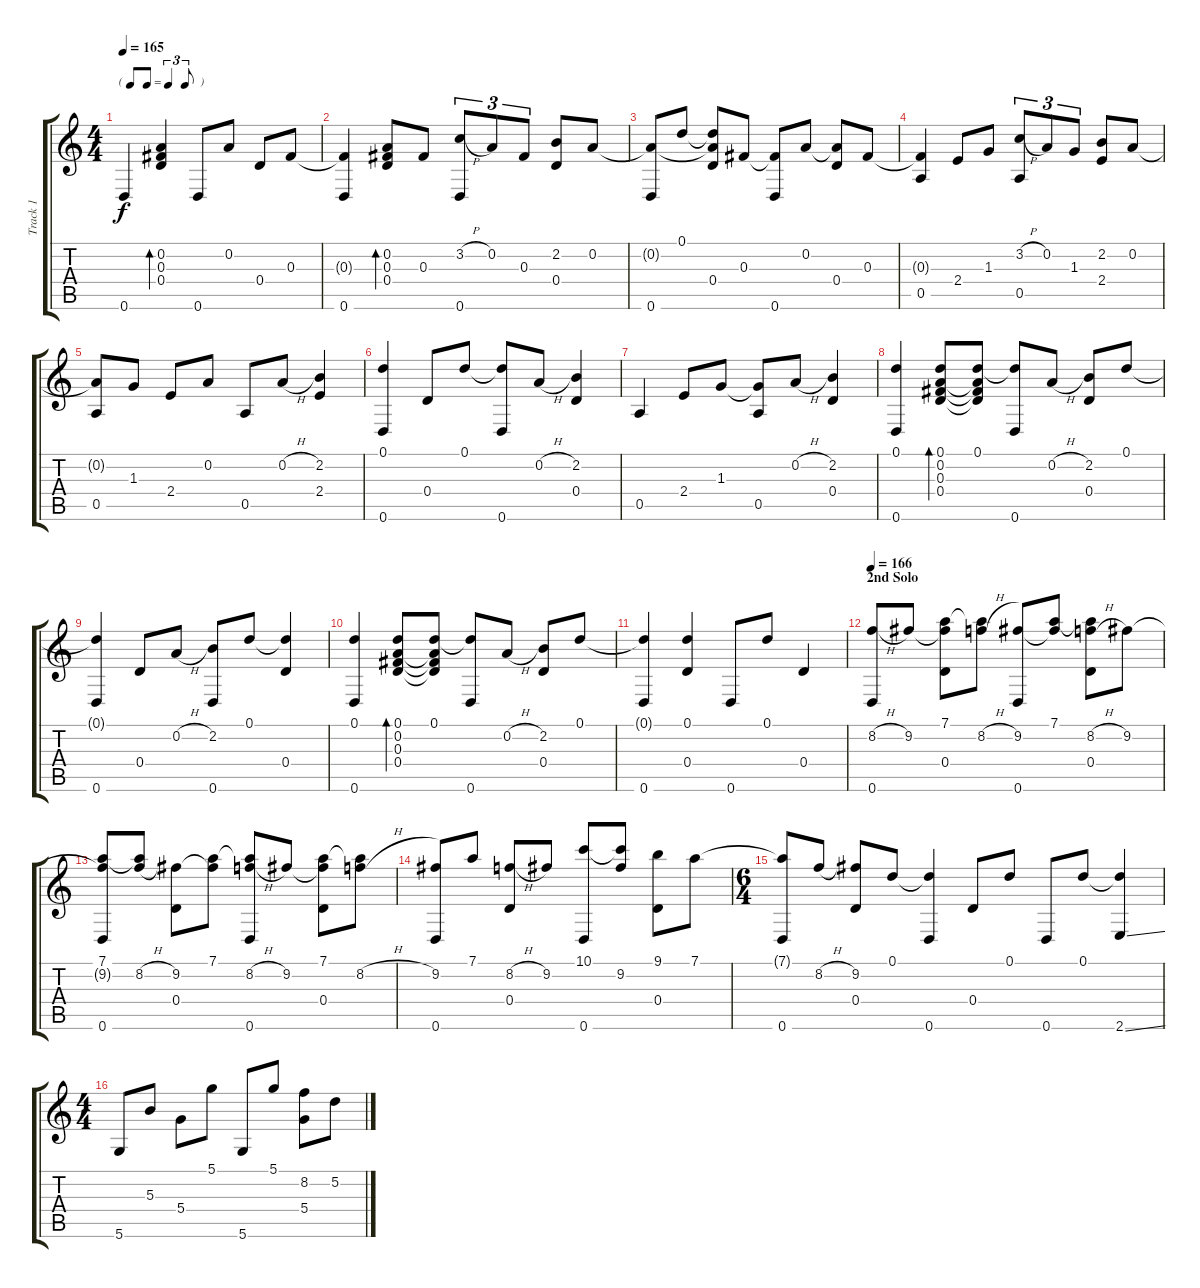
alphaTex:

\track ("Track 1" "Track 1") {instrument acousticguitarsteel}
\staff {score tabs}
\tuning (D4 A3 Gb3 D3 A2 D2) {hide}
\ts (4 4)
\tf triplet8th
\tempo 165
\clef g2
\ks c
0.6.4{dy f} (0.2 0.3 0.4).4{bd 120} 0.6.8 0.2.8 0.4.8 0.3.8 |
(0.3{t} 0.6).4 (0.2 0.3 0.4).8{bd 120} 0.3.8 (3.2{h} 0.6).8{tu (3 2)} 0.2.8{tu (3 2)} 0.3.8{tu (3 2)} (2.2 0.4).8 0.2.8 |
(0.2{t} 0.6).8 0.1.8 (0.1{t} 0.2{t} 0.4).8 0.3.8 (0.3{t} 0.6).8 0.2.8 (0.2{t} 0.4).8 0.3.8 |
(0.3{t} 0.5).4 2.4.8 1.3.8 (3.2{h} 0.5).8{tu (3 2)} 0.2.8{tu (3 2)} 1.3.8{tu (3 2)} (2.2 2.4).8 0.2.8 |
(0.2{t} 0.5).8 1.3.8 2.4.8 0.2.8 0.5.8 0.2{h}.8 (2.2 2.4).4 |
(0.1 0.6).4 0.4.8 0.1.8 (0.1{t} 0.6).8 0.2{h}.8 (2.2 0.4).4 |
0.5.4 2.4.8 1.3.8 (1.3{t} 0.5).8 0.2{h}.8 (2.2 0.4).4 |
(0.1 0.6).4 (0.1 0.2 0.3 0.4).8{bd 120} (0.1 0.2{t} 0.3{t} 0.4{t}).8 (0.1{t} 0.6).8 0.2{h}.8 (2.2 0.4).8 0.1.8 |
(0.1{t} 0.6).4 0.4.8 0.2{h}.8 (2.2 0.6).8 0.1.8 (0.1{t} 0.4).4 |
(0.1 0.6).4 (0.1 0.2 0.3 0.4).8{bd 120} (0.1 0.2{t} 0.3{t} 0.4{t}).8 (0.1{t} 0.6).8 0.2{h}.8 (2.2 0.4).8 0.1.8 |
(0.1{t} 0.6).4 (0.1 0.4).4 0.6.8 0.1.8 0.4.4 |
\section ("" "2nd Solo")
\tempo 166
(8.2{h} 0.6).8 9.2.8 (7.1 9.2{t} 0.4).8 (7.1{t} 8.2{h}).8 (9.2 0.6).8 (7.1 9.2{t}).8 (7.1{t} 8.2{h} 0.4).8 9.2.8 |
(7.1 9.2{t} 0.6).8 (7.1{t} 8.2{h}).8 (9.2 0.4).8 (7.1 9.2{t}).8 (7.1{t} 8.2{h} 0.6).8 9.2.8 (7.1 9.2{t} 0.4).8 (7.1{t} 8.2{h}).8 |
(9.2 0.6).8 7.1.8 (8.2{h} 0.4).8 9.2.8 (10.1 0.6).8 (10.1{t} 9.2).8 (9.1 0.4).8 7.1.8 |
\ts (6 4)
(7.1{t} 0.6).8 8.2{h}.8 (9.2 0.4).8 0.1.8 (0.1{t} 0.6).4 0.4.8 0.1.8 0.6.8 0.1.8 (0.1{t} 2.6{ss}).4 |
\ts (4 4)
5.6.8 5.3.8 5.4.8 5.1.8 5.6.8 5.1.8 (8.2 5.4).8 5.2.8
